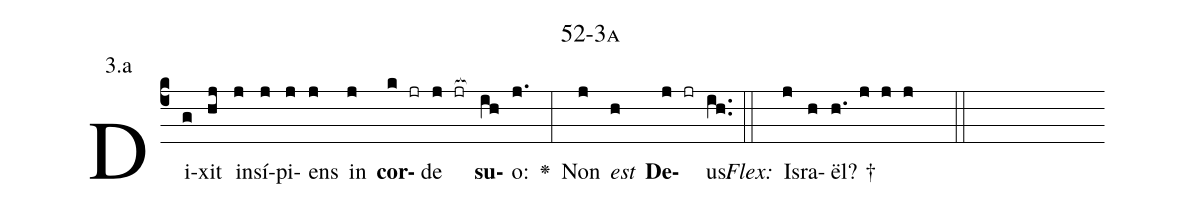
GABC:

name: 52-3a;
annotation: 3.a;
%%
(c4)Di(g)xit(hj) in(j)sí(j)pi(j)ens(j) in(j) <b>cor</b>(k jr)de(j jr[ocb:1{]) <b>su</b>(ih[ocb:0}])o:(j.) <v>\greheightstar</v>(:) Non(j) <i>est</i>(h) <b>De</b>(j jr)us.(ih..) (::)
<i>Flex:</i>()  Is(j)ra(h)ël? †(h. j j j  ::)

%E(j) u(j) o(j) u(h) a(j) e.(ih..) (::)
